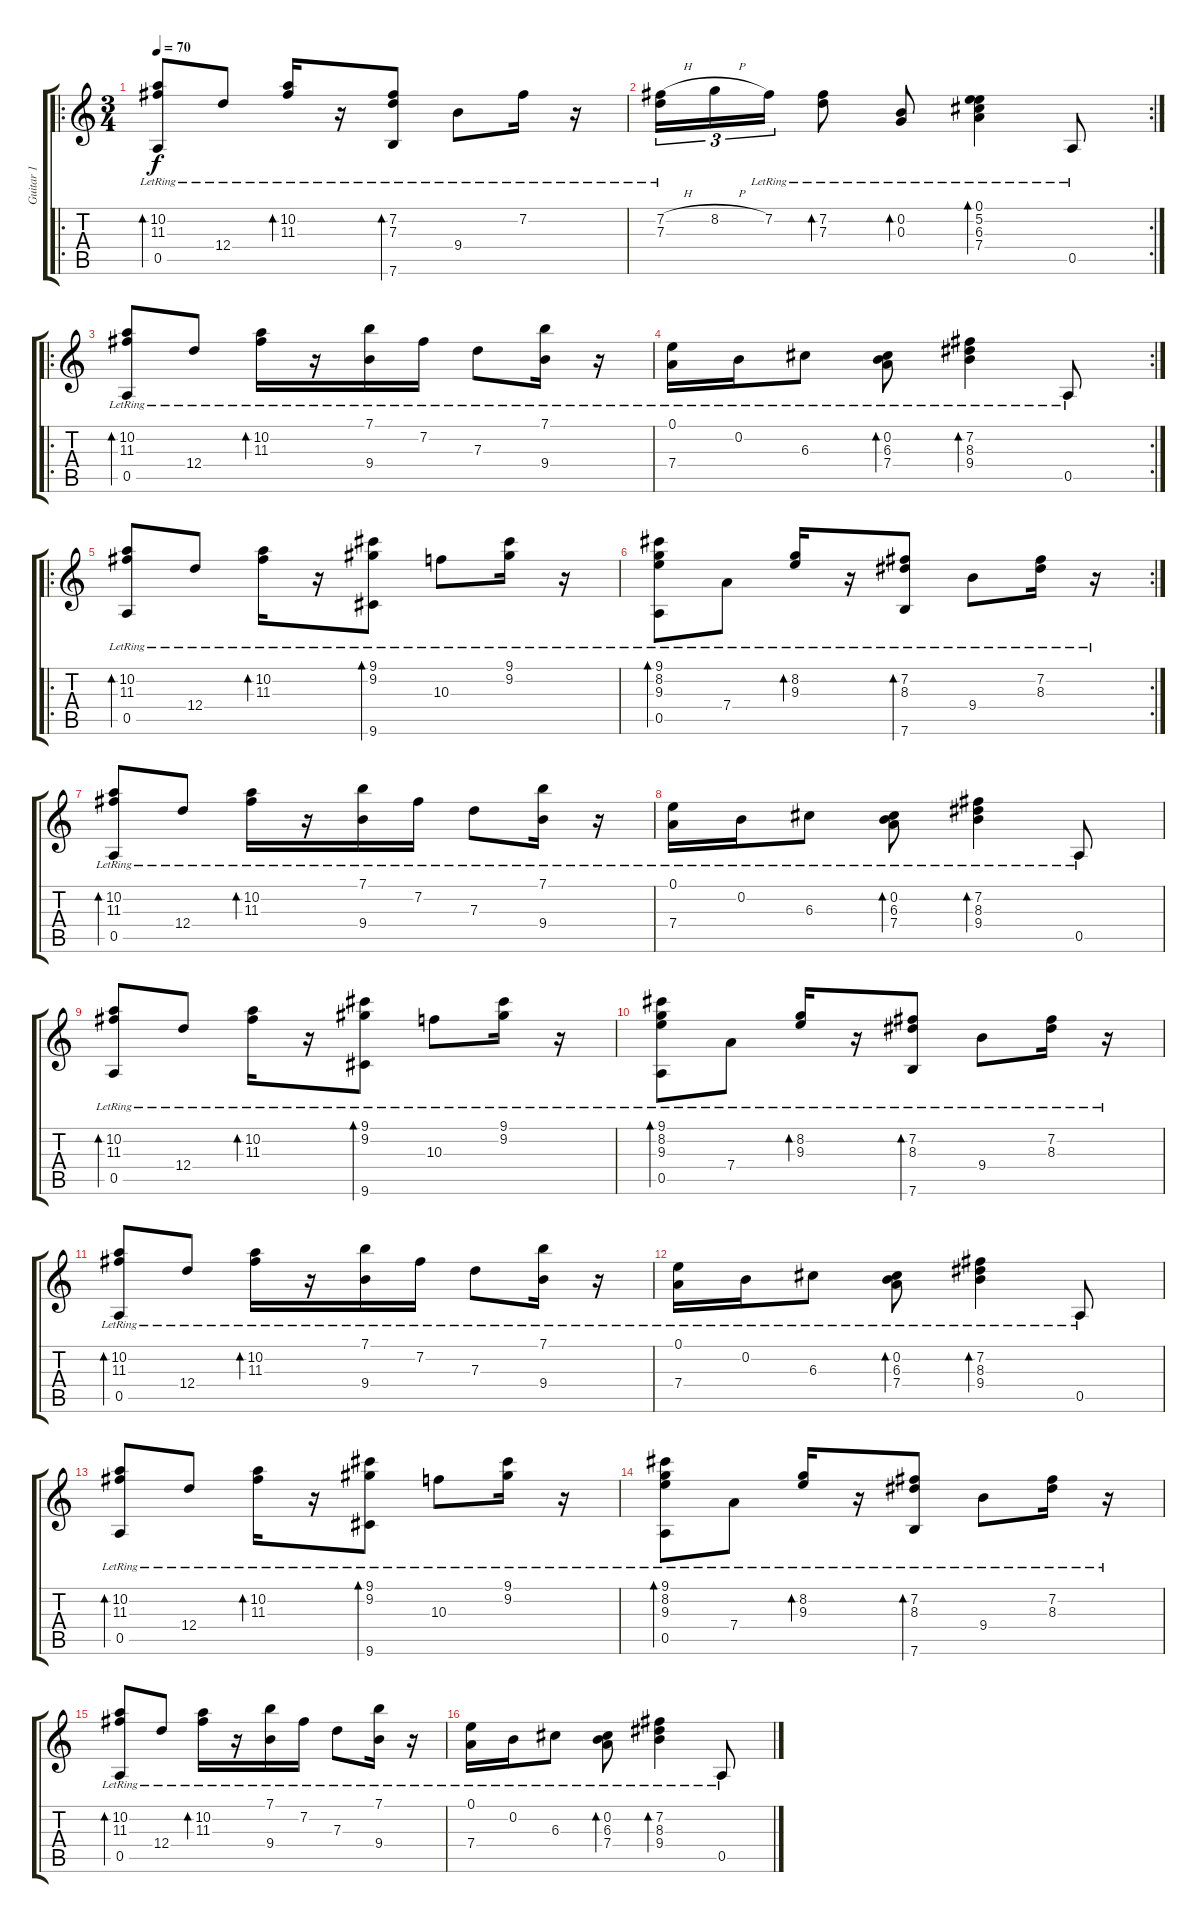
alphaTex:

\track ("Guitar 1" "Guitar 1") {instrument acousticguitarnylon}
\staff {score tabs}
\tuning (E4 B3 G3 D3 A2 E2) {hide}
\ro
\ts (3 4)
\tempo 70
\clef g2
\ks c
(10.2{lr} 11.3{lr} 0.5{lr}).8{bd 120 dy f instrument acousticguitarnylon} 12.4{lr}.8 (10.2{lr} 11.3{lr}).16{bd 120} r.16 (7.2{lr} 7.3{lr} 7.6{lr}).8{bd 120} 9.4{lr}.8 7.2{lr}.16 r.16 |
\rc 2
(7.2{h} 7.3{lr}).16{tu (3 2)} 8.2{h}.16{tu (3 2)} 7.2{lr}.16{tu (3 2)} (7.2{lr} 7.3{lr}).8{bd 120} (0.2{lr} 0.3{lr}).8{bd 60} (0.1{lr} 5.2{lr} 6.3{lr} 7.4{lr}).4{bd 120} 0.5{lr}.8 |
\ro
(10.2{lr} 11.3{lr} 0.5{lr}).8{bd 120} 12.4{lr}.8 (10.2{lr} 11.3{lr}).16{bd 120} r.16 (7.1{lr} 9.4{lr}).16 7.2{lr}.16 7.3{lr}.8 (7.1{lr} 9.4{lr}).16 r.16 |
\rc 2
(0.1{lr} 7.4{lr}).16 0.2{lr}.16 6.3{lr}.8 (0.2{lr} 6.3{lr} 7.4{lr}).8{bd 120} (7.2{lr} 8.3{lr} 9.4{lr}).4{bd 120} 0.5{lr}.8 |
\ro
(10.2{lr} 11.3{lr} 0.5{lr}).8{bd 120} 12.4{lr}.8 (10.2{lr} 11.3{lr}).16{bd 120} r.16 (9.1{lr} 9.2{lr} 9.6{lr}).8{bd 120} 10.3{lr}.8 (9.1 9.2{lr}).16 r.16 |
\rc 2
(9.1{lr} 8.2{lr} 9.3{lr} 0.5{lr}).8{bd 120} 7.4{lr}.8 (8.2{lr} 9.3{lr}).16{bd 120} r.16 (7.2{lr} 8.3{lr} 7.6).8{bd 120} 9.4{lr}.8 (7.2{lr} 8.3{lr}).16 r.16 |
(10.2{lr} 11.3{lr} 0.5{lr}).8{bd 120} 12.4{lr}.8 (10.2{lr} 11.3{lr}).16{bd 120} r.16 (7.1{lr} 9.4{lr}).16 7.2{lr}.16 7.3{lr}.8 (7.1{lr} 9.4{lr}).16 r.16 |
(0.1{lr} 7.4{lr}).16 0.2{lr}.16 6.3{lr}.8 (0.2{lr} 6.3{lr} 7.4{lr}).8{bd 120} (7.2{lr} 8.3{lr} 9.4{lr}).4{bd 120} 0.5{lr}.8 |
(10.2{lr} 11.3{lr} 0.5{lr}).8{bd 120} 12.4{lr}.8 (10.2{lr} 11.3{lr}).16{bd 120} r.16 (9.1{lr} 9.2{lr} 9.6{lr}).8{bd 120} 10.3{lr}.8 (9.1 9.2{lr}).16 r.16 |
(9.1{lr} 8.2{lr} 9.3{lr} 0.5{lr}).8{bd 120} 7.4{lr}.8 (8.2{lr} 9.3{lr}).16{bd 120} r.16 (7.2{lr} 8.3{lr} 7.6).8{bd 120} 9.4{lr}.8 (7.2{lr} 8.3{lr}).16 r.16 |
(10.2{lr} 11.3{lr} 0.5{lr}).8{bd 120} 12.4{lr}.8 (10.2{lr} 11.3{lr}).16{bd 120} r.16 (7.1{lr} 9.4{lr}).16 7.2{lr}.16 7.3{lr}.8 (7.1{lr} 9.4{lr}).16 r.16 |
(0.1{lr} 7.4{lr}).16 0.2{lr}.16 6.3{lr}.8 (0.2{lr} 6.3{lr} 7.4{lr}).8{bd 120} (7.2{lr} 8.3{lr} 9.4{lr}).4{bd 120} 0.5{lr}.8 |
(10.2{lr} 11.3{lr} 0.5{lr}).8{bd 120} 12.4{lr}.8 (10.2{lr} 11.3{lr}).16{bd 120} r.16 (9.1{lr} 9.2{lr} 9.6{lr}).8{bd 120} 10.3{lr}.8 (9.1 9.2{lr}).16 r.16 |
(9.1{lr} 8.2{lr} 9.3{lr} 0.5{lr}).8{bd 120} 7.4{lr}.8 (8.2{lr} 9.3{lr}).16{bd 120} r.16 (7.2{lr} 8.3{lr} 7.6).8{bd 120} 9.4{lr}.8 (7.2{lr} 8.3{lr}).16 r.16 |
(10.2{lr} 11.3{lr} 0.5{lr}).8{bd 120} 12.4{lr}.8 (10.2{lr} 11.3{lr}).16{bd 120} r.16 (7.1{lr} 9.4{lr}).16 7.2{lr}.16 7.3{lr}.8 (7.1{lr} 9.4{lr}).16 r.16 |
(0.1{lr} 7.4{lr}).16 0.2{lr}.16 6.3{lr}.8 (0.2{lr} 6.3{lr} 7.4{lr}).8{bd 120} (7.2{lr} 8.3{lr} 9.4{lr}).4{bd 120} 0.5{lr}.8
